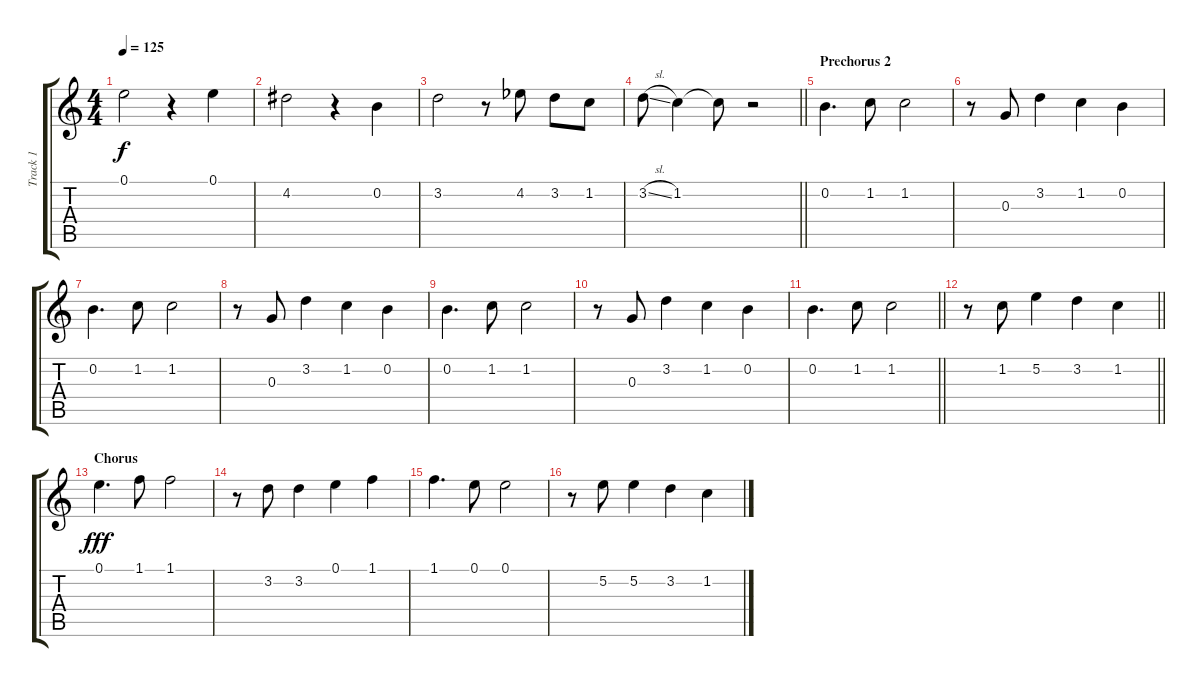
\track ("Track 1" "Track 1") {instrument acousticguitarnylon}
\staff {score tabs}
\tuning (E4 B3 G3 D3 A2 E2) {hide}
\ts (4 4)
\tempo 125
\clef g2
\ks c
0.1.2{dy f} r.4 0.1.4 |
4.2.2 r.4 0.2.4 |
3.2.2 r.8 4.2{acc b}.8 3.2.8 1.2.8 |
\barLineRight lightlight
3.2{sl}.8 1.2.4 1.2{t}.8 r.2 |
\section ("" "Prechorus 2")
0.2.4{d} 1.2.8 1.2.2 |
r.8 0.3.8 3.2.4 1.2.4 0.2.4 |
0.2.4{d} 1.2.8 1.2.2 |
r.8 0.3.8 3.2.4 1.2.4 0.2.4 |
0.2.4{d} 1.2.8 1.2.2 |
r.8 0.3.8 3.2.4 1.2.4 0.2.4 |
\barLineRight lightlight
0.2.4{d} 1.2.8 1.2.2 |
\barLineRight lightlight
r.8 1.2.8 5.2.4 3.2.4 1.2.4 |
\section ("" "Chorus")
0.1.4{d dy fff} 1.1.8 1.1.2 |
r.8 3.2.8 3.2.4 0.1.4 1.1.4 |
1.1.4{d} 0.1.8 0.1.2 |
r.8 5.2.8 5.2.4 3.2.4 1.2.4
